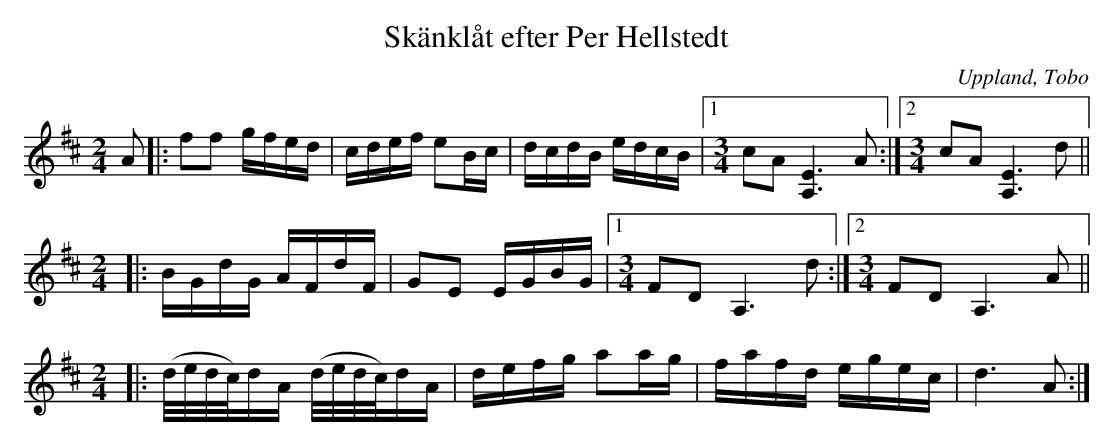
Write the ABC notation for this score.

X:1
T: Skänklåt efter Per Hellstedt
O: Uppland, Tobo
M: 2/4
L: 1/16
K: D
A2 |: f2f2 gfed | cdef e2Bc | dcdB edcB |1 [M:3/4] c2A2 [EA,]6 A2 :|2 [M:3/4] c2A2 [EA,]6 d2 ||
[M: 2/4] |:  BGdG AFdF | G2E2 EGBG |1 [M:3/4] F2D2 A,6 d2 :|2 [M:3/4] F2D2 A,6 A2 ||
[M: 2/4] |: (d/e/d/c/)dA (d/e/d/c/)dA | defg a2ag | fafd egec | d6 A2 :|
